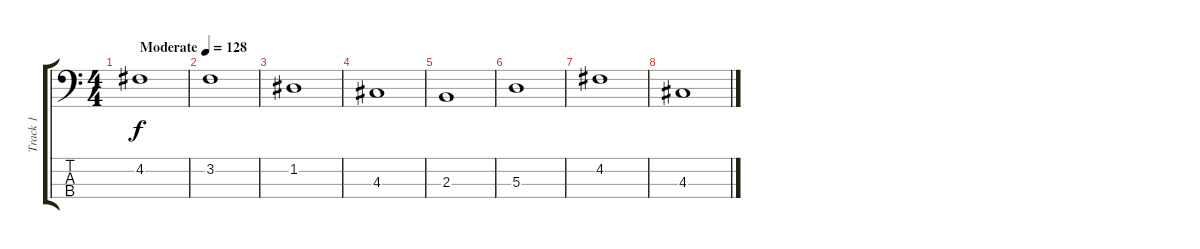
\track ("Track 1" "Track 1") {instrument electricbassfinger}
\staff {score tabs}
\tuning (G2 D2 A1 E1) {hide}
\ts (4 4)
\tempo (128 "Moderate")
\clef f4
\ks c
4.2.1{dy f instrument electricbassfinger} |
3.2.1 |
1.2.1 |
4.3.1 |
2.3.1 |
5.3.1 |
4.2.1 |
4.3.1
